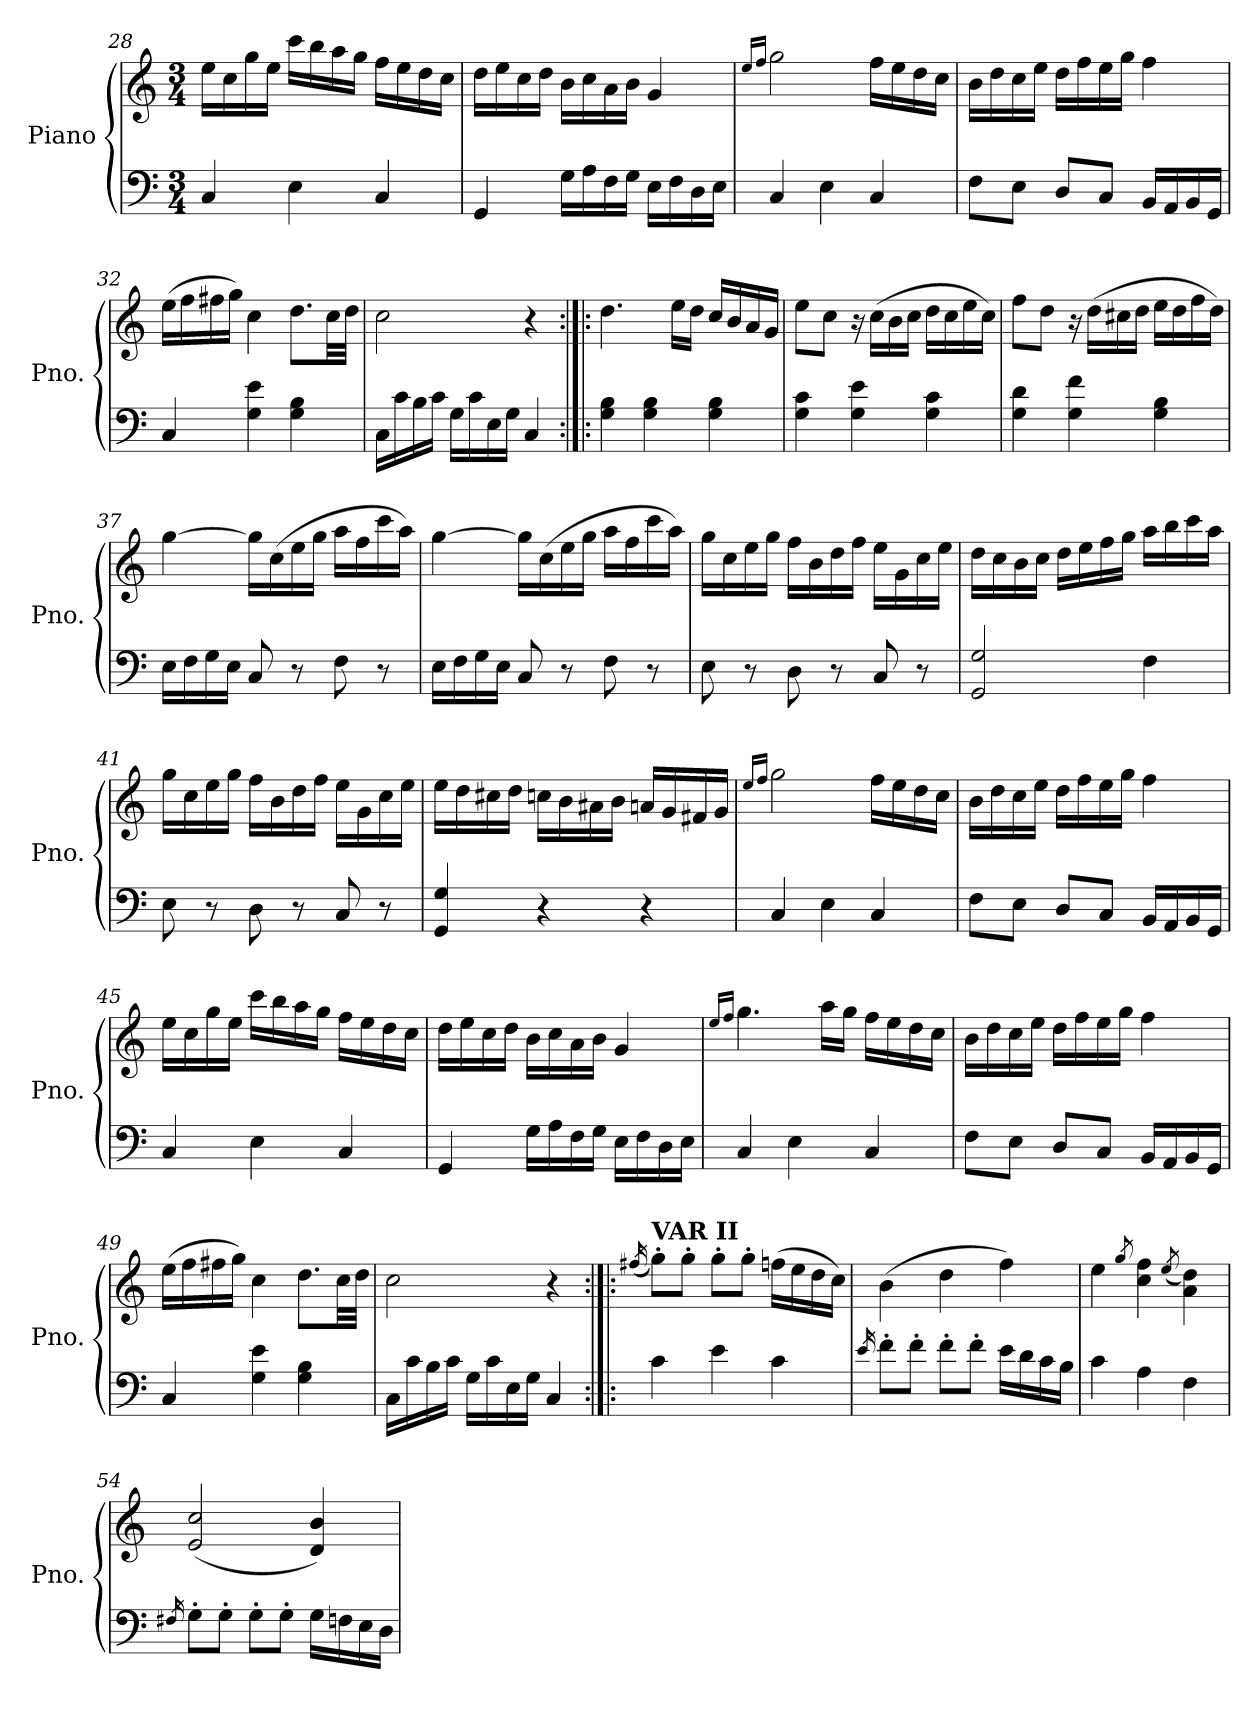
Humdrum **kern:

**kern	**kern
*part1	*part1
*staff2	*staff1
*I"Piano	*
*I'Pno.	*
*clefF4	*clefG2
*k[]	*k[]
*M3/4	*M3/4
=28	=28
4C/	16ee\LL
.	16cc\
.	16gg\
.	16ee\JJ
4E\	16ccc\LL
.	16bb\
.	16aa\
.	16gg\JJ
4C/	16ff\LL
.	16ee\
.	16dd\
.	16cc\JJ
=29	=29
4GG/	16dd\LL
.	16ee\
.	16cc\
.	16dd\JJ
16G\LL	16b\LL
16A\	16cc\
16F\	16a\
16G\JJ	16b\JJ
16E\LL	4g/
16F\	.
16D\	.
16E\JJ	.
!!LO:PB:g=z
=30	=30
.	16qee/LL
.	16qff/JJ
4C/	2gg\
4E\	.
4C/	16ff\LL
.	16ee\
.	16dd\
.	16cc\JJ
=31	=31
8F\L	16b\LL
.	16dd\
8E\J	16cc\
.	16ee\JJ
8D/L	16dd\LL
.	16ff\
8C/J	16ee\
.	16gg\JJ
16BB/LL	4ff\
16AA/	.
16BB/	.
16GG/JJ	.
=32	=32
4C/	(>16ee\LL
.	16ff\
.	16ff#X\
.	16gg\JJ)
4G\ 4e\	4cc\
4G\ 4B\	8.dd\L
.	32cc\LL
.	32dd\JJJ
=33	=33
16C\LL	2cc\
16c\	.
16B\	.
16c\JJ	.
16G\LL	.
16c\	.
16E\	.
16G\JJ	.
4C/	4r
=34:|!|:	=34:|!|:
4G\ 4B\	4.dd\
4G\ 4B\	.
.	16ee\LL
.	16dd\JJ
4G\ 4B\	16cc/LL
.	16b/
.	16a/
.	16g/JJ
!!LO:LB:g=z
=35	=35
4G\ 4c\	8ee\L
.	8cc\J
4G\ 4e\	16r
.	(>16cc\LL
.	16b\
.	16cc\JJ
4G\ 4c\	16dd\LL
.	16cc\
.	16ee\
.	16cc\JJ)
=36	=36
4G\ 4d\	8ff\L
.	8dd\J
4G\ 4f\	16r
.	(>16dd\LL
.	16cc#X\
.	16dd\JJ
4G\ 4B\	16ee\LL
.	16dd\
.	16ff\
.	16dd\JJ)
=37	=37
16E\LL	[4gg\
16F\	.
16G\	.
16E\JJ	.
8C/	16gg\LL]
.	(>16cc\
8r	16ee\
.	16gg\JJ
8F\	16aa\LL
.	16ff\
8r	16ccc\
.	16aa\JJ)
=38	=38
16E\LL	[4gg\
16F\	.
16G\	.
16E\JJ	.
8C/	16gg\LL]
.	(>16cc\
8r	16ee\
.	16gg\JJ
8F\	16aa\LL
.	16ff\
8r	16ccc\
.	16aa\JJ)
!!LO:LB:g=z
=39	=39
8E\	16gg\LL
.	16cc\
8r	16ee\
.	16gg\JJ
8D\	16ff\LL
.	16b\
8r	16dd\
.	16ff\JJ
8C/	16ee\LL
.	16g\
8r	16cc\
.	16ee\JJ
=40	=40
2GG/ 2G/	16dd\LL
.	16cc\
.	16b\
.	16cc\JJ
.	16dd\LL
.	16ee\
.	16ff\
.	16gg\JJ
4F\	16aa\LL
.	16bb\
.	16ccc\
.	16aa\JJ
=41	=41
8E\	16gg\LL
.	16cc\
8r	16ee\
.	16gg\JJ
8D\	16ff\LL
.	16b\
8r	16dd\
.	16ff\JJ
8C/	16ee\LL
.	16g\
8r	16cc\
.	16ee\JJ
!!LO:LB:g=z
=42	=42
4GG/ 4G/	16ee\LL
.	16dd\
.	16cc#X\
.	16dd\JJ
4r	16ccn\LL
.	16b\
.	16a#X\
.	16b\JJ
4r	16an/LL
.	16g/
.	16f#X/
.	16g/JJ
=43	=43
.	16qee/LL
.	16qff/JJ
4C/	2gg\
4E\	.
4C/	16ff\LL
.	16ee\
.	16dd\
.	16cc\JJ
=44	=44
8F\L	16b\LL
.	16dd\
8E\J	16cc\
.	16ee\JJ
8D/L	16dd\LL
.	16ff\
8C/J	16ee\
.	16gg\JJ
16BB/LL	4ff\
16AA/	.
16BB/	.
16GG/JJ	.
=45	=45
4C/	16ee\LL
.	16cc\
.	16gg\
.	16ee\JJ
4E\	16ccc\LL
.	16bb\
.	16aa\
.	16gg\JJ
4C/	16ff\LL
.	16ee\
.	16dd\
.	16cc\JJ
!!LO:LB:g=z
=46	=46
4GG/	16dd\LL
.	16ee\
.	16cc\
.	16dd\JJ
16G\LL	16b\LL
16A\	16cc\
16F\	16a\
16G\JJ	16b\JJ
16E\LL	4g/
16F\	.
16D\	.
16E\JJ	.
=47	=47
.	16qee/LL
.	16qff/JJ
4C/	4.gg\
4E\	.
.	16aa\LL
.	16gg\JJ
4C/	16ff\LL
.	16ee\
.	16dd\
.	16cc\JJ
=48	=48
8F\L	16b\LL
.	16dd\
8E\J	16cc\
.	16ee\JJ
8D/L	16dd\LL
.	16ff\
8C/J	16ee\
.	16gg\JJ
16BB/LL	4ff\
16AA/	.
16BB/	.
16GG/JJ	.
=49	=49
4C/	(>16ee\LL
.	16ff\
.	16ff#X\
.	16gg\JJ)
4G\ 4e\	4cc\
4G\ 4B\	8.dd\L
.	32cc\LL
.	32dd\JJJ
!!LO:LB:g=z
=50	=50
16C\LL	2cc\
16c\	.
16B\	.
16c\JJ	.
16G\LL	.
16c\	.
16E\	.
16G\JJ	.
4C/	4r
=51:|!|:	=51:|!|:
.	(<16qff#X/
!	!LO:TX:a:B:t=VAR II
4c\	8gg'\L)
.	8gg'\J
4e\	8gg'\L
.	8gg'\J
4c\	(>16ffn\LL
.	16ee\
.	16dd\
.	16cc\JJ)
=52	=52
16qe/	.
8f'\L	(>4b\
8f'\J	.
8f'\L	4dd\
8f'\J	.
16e\LL	4ff\)
16d\	.
16c\	.
16B\JJ	.
=53	=53
4c\	4ee\
.	8qgg/
4A\	4cc\ 4ff\
.	(<8qee/
4F\	4a\ 4dd\)
=54	=54
16qF#X/	.
8G'\L	(<2e/ 2cc/
8G'\J	.
8G'\L	.
8G'\J	.
16G\LL	4d/ 4b/)
16Fn\	.
16E\	.
16D\JJ	.
=	=
*-	*-
